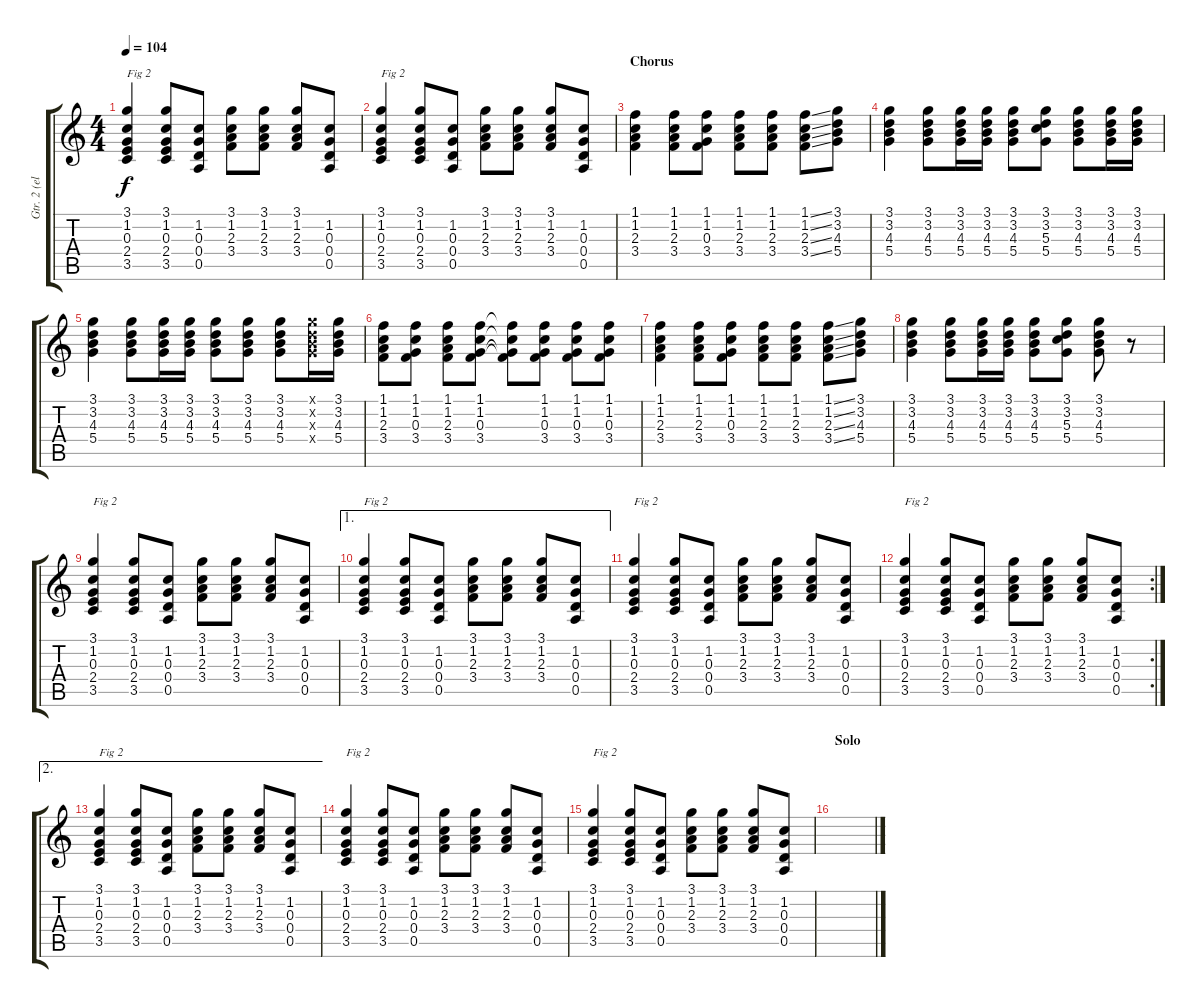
\track ("Gtr. 2 (elec.)" "Gtr. 2 (el") {instrument electricguitarclean}
\staff {score tabs}
\tuning (E4 B3 G3 D3 A2 E2) {hide}
\ts (4 4)
\tempo 104
\clef g2
\ks c
(3.1 1.2 0.3 2.4 3.5).4{txt "Fig 2" dy f} (3.1 1.2 0.3 2.4 3.5).8 (1.2 0.3 0.4 0.5).8 (3.1 1.2 2.3 3.4).8 (3.1 1.2 2.3 3.4).8 (3.1 1.2 2.3 3.4).8 (1.2 0.3 0.4 0.5).8 |
(3.1 1.2 0.3 2.4 3.5).4{txt "Fig 2"} (3.1 1.2 0.3 2.4 3.5).8 (1.2 0.3 0.4 0.5).8 (3.1 1.2 2.3 3.4).8 (3.1 1.2 2.3 3.4).8 (3.1 1.2 2.3 3.4).8 (1.2 0.3 0.4 0.5).8 |
\section ("" "Chorus")
(1.1 1.2 2.3 3.4).4 (1.1 1.2 2.3 3.4).8 (1.1 1.2 0.3 3.4).8 (1.1 1.2 2.3 3.4).8 (1.1 1.2 2.3 3.4).8 (1.1{ss} 1.2{ss} 2.3{ss} 3.4{ss}).8 (3.1 3.2 4.3 5.4).8 |
(3.1 3.2 4.3 5.4).4 (3.1 3.2 4.3 5.4).8 (3.1 3.2 4.3 5.4).16 (3.1 3.2 4.3 5.4).16 (3.1 3.2 4.3 5.4).8 (3.1 3.2 5.3 5.4).8 (3.1 3.2 4.3 5.4).8 (3.1 3.2 4.3 5.4).16 (3.1 3.2 4.3 5.4).16 |
(3.1 3.2 4.3 5.4).4 (3.1 3.2 4.3 5.4).8 (3.1 3.2 4.3 5.4).16 (3.1 3.2 4.3 5.4).16 (3.1 3.2 4.3 5.4).8 (3.1 3.2 4.3 5.4).8 (3.1 3.2 4.3 5.4).8 (3.1{x} 3.2{x} 4.3{x} 5.4{x}).16 (3.1 3.2 4.3 5.4).16 |
(1.1 1.2 2.3 3.4).8 (1.1 1.2 0.3 3.4).8 (1.1 1.2 2.3 3.4).8 (1.1 1.2 0.3 3.4).8 (1.1{t} 1.2{t} 0.3{t} 3.4{t}).8 (1.1 1.2 0.3 3.4).8 (1.1 1.2 0.3 3.4).8 (1.1 1.2 0.3 3.4).8 |
(1.1 1.2 2.3 3.4).4 (1.1 1.2 2.3 3.4).8 (1.1 1.2 0.3 3.4).8 (1.1 1.2 2.3 3.4).8 (1.1 1.2 2.3 3.4).8 (1.1{ss} 1.2{ss} 2.3{ss} 3.4{ss}).8 (3.1 3.2 4.3 5.4).8 |
(3.1 3.2 4.3 5.4).4 (3.1 3.2 4.3 5.4).8 (3.1 3.2 4.3 5.4).16 (3.1 3.2 4.3 5.4).16 (3.1 3.2 4.3 5.4).8 (3.1 3.2 5.3 5.4).8 (3.1 3.2 4.3 5.4).8 r.8 |
(3.1 1.2 0.3 2.4 3.5).4{txt "Fig 2"} (3.1 1.2 0.3 2.4 3.5).8 (1.2 0.3 0.4 0.5).8 (3.1 1.2 2.3 3.4).8 (3.1 1.2 2.3 3.4).8 (3.1 1.2 2.3 3.4).8 (1.2 0.3 0.4 0.5).8 |
\ae 1
(3.1 1.2 0.3 2.4 3.5).4{txt "Fig 2"} (3.1 1.2 0.3 2.4 3.5).8 (1.2 0.3 0.4 0.5).8 (3.1 1.2 2.3 3.4).8 (3.1 1.2 2.3 3.4).8 (3.1 1.2 2.3 3.4).8 (1.2 0.3 0.4 0.5).8 |
(3.1 1.2 0.3 2.4 3.5).4{txt "Fig 2"} (3.1 1.2 0.3 2.4 3.5).8 (1.2 0.3 0.4 0.5).8 (3.1 1.2 2.3 3.4).8 (3.1 1.2 2.3 3.4).8 (3.1 1.2 2.3 3.4).8 (1.2 0.3 0.4 0.5).8 |
\rc 2
(3.1 1.2 0.3 2.4 3.5).4{txt "Fig 2"} (3.1 1.2 0.3 2.4 3.5).8 (1.2 0.3 0.4 0.5).8 (3.1 1.2 2.3 3.4).8 (3.1 1.2 2.3 3.4).8 (3.1 1.2 2.3 3.4).8 (1.2 0.3 0.4 0.5).8 |
\ae 2
(3.1 1.2 0.3 2.4 3.5).4{txt "Fig 2"} (3.1 1.2 0.3 2.4 3.5).8 (1.2 0.3 0.4 0.5).8 (3.1 1.2 2.3 3.4).8 (3.1 1.2 2.3 3.4).8 (3.1 1.2 2.3 3.4).8 (1.2 0.3 0.4 0.5).8 |
(3.1 1.2 0.3 2.4 3.5).4{txt "Fig 2"} (3.1 1.2 0.3 2.4 3.5).8 (1.2 0.3 0.4 0.5).8 (3.1 1.2 2.3 3.4).8 (3.1 1.2 2.3 3.4).8 (3.1 1.2 2.3 3.4).8 (1.2 0.3 0.4 0.5).8 |
(3.1 1.2 0.3 2.4 3.5).4{txt "Fig 2"} (3.1 1.2 0.3 2.4 3.5).8 (1.2 0.3 0.4 0.5).8 (3.1 1.2 2.3 3.4).8 (3.1 1.2 2.3 3.4).8 (3.1 1.2 2.3 3.4).8 (1.2 0.3 0.4 0.5).8 |
\section ("" "Solo")
